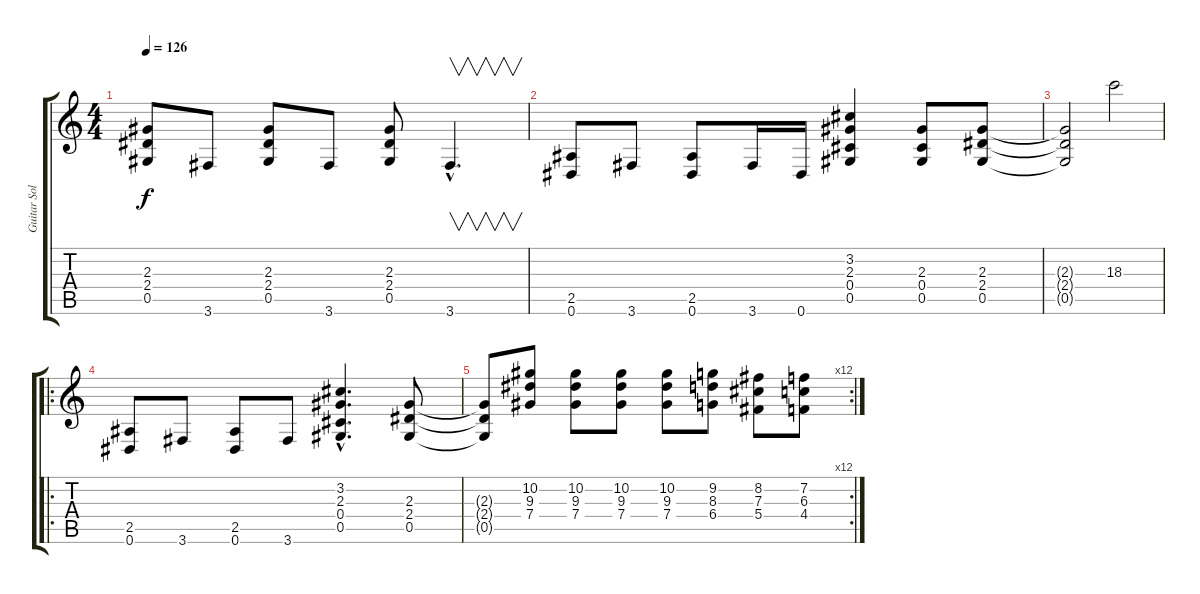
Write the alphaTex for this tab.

\track ("Guitar Solo" "Guitar Sol") {instrument distortionguitar}
\staff {score tabs}
\tuning (Eb4 Bb3 Gb3 Db3 Ab2 Eb2) {hide}
\ts (4 4)
\tempo 126
\clef g2
\ks c
(2.3{t} 2.4{t} 0.5{t}).8{dy f} 3.6.8 (2.3 2.4 0.5).8 3.6.8 (2.3 2.4 0.5).8 3.6{hac}.4{v d} |
(2.5 0.6).8 3.6.8 (2.5 0.6).8 3.6.16 0.6.16 (3.2 2.3 0.4 0.5).4 (2.3 0.4 0.5).8 (2.3 2.4 0.5).8 |
(2.3{t} 2.4{t} 0.5{t}).2 18.3.2 |
\ro
(2.5 0.6).8 3.6.8 (2.5 0.6).8 3.6.8 (3.2{hac} 2.3{hac} 0.4{hac} 0.5{hac}).4{d} (2.3 2.4 0.5).8 |
\rc 12
(2.3{t} 2.4{t} 0.5{t}).8 (10.2 9.3 7.4).8 (10.2 9.3 7.4).8 (10.2 9.3 7.4).8 (10.2 9.3 7.4).8 (9.2 8.3 6.4).8 (8.2 7.3 5.4).8 (7.2 6.3 4.4).8
